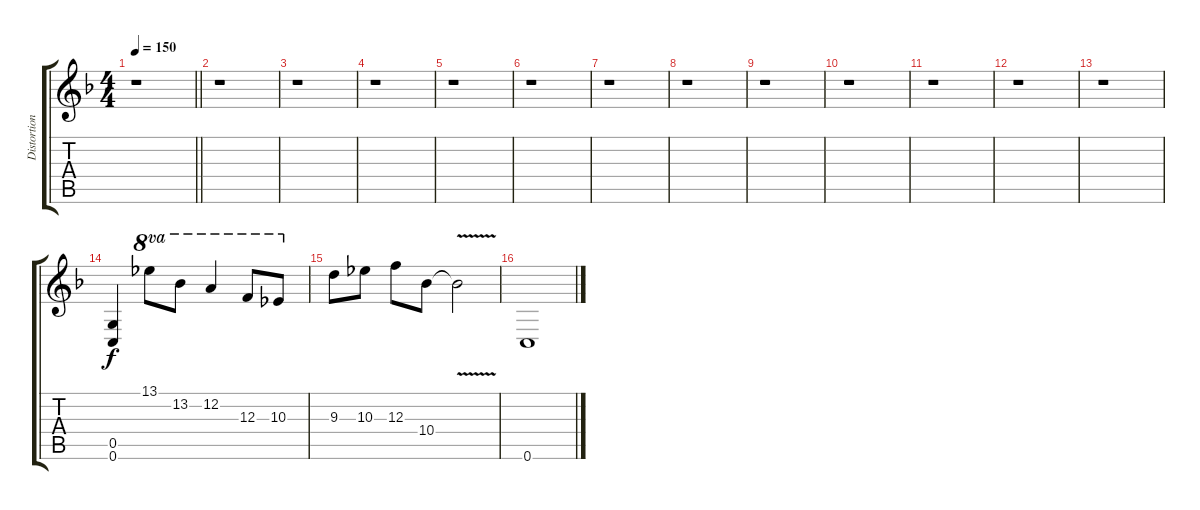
\track ("Distortion 2" "Distortion") {instrument distortionguitar}
\staff {score tabs}
\tuning (D4 A3 F3 C3 G2 C2) {hide}
\ts (4 4)
\tempo 150
\clef g2
\barLineRight lightlight
\ks f
r.1{dy f} |
r.1 |
r.1 |
r.1 |
r.1 |
r.1 |
r.1 |
r.1 |
r.1 |
r.1 |
r.1 |
r.1 |
r.1 |
(0.5 0.6).4 13.1.8{ot 8va} 13.2.8{ot 8va} 12.2.4{ot 8va} 12.3.8{ot 8va} 10.3.8{ot 8va} |
9.3.8 10.3.8 12.3.8 10.4.8 10.4{v t}.2 |
0.6.1
